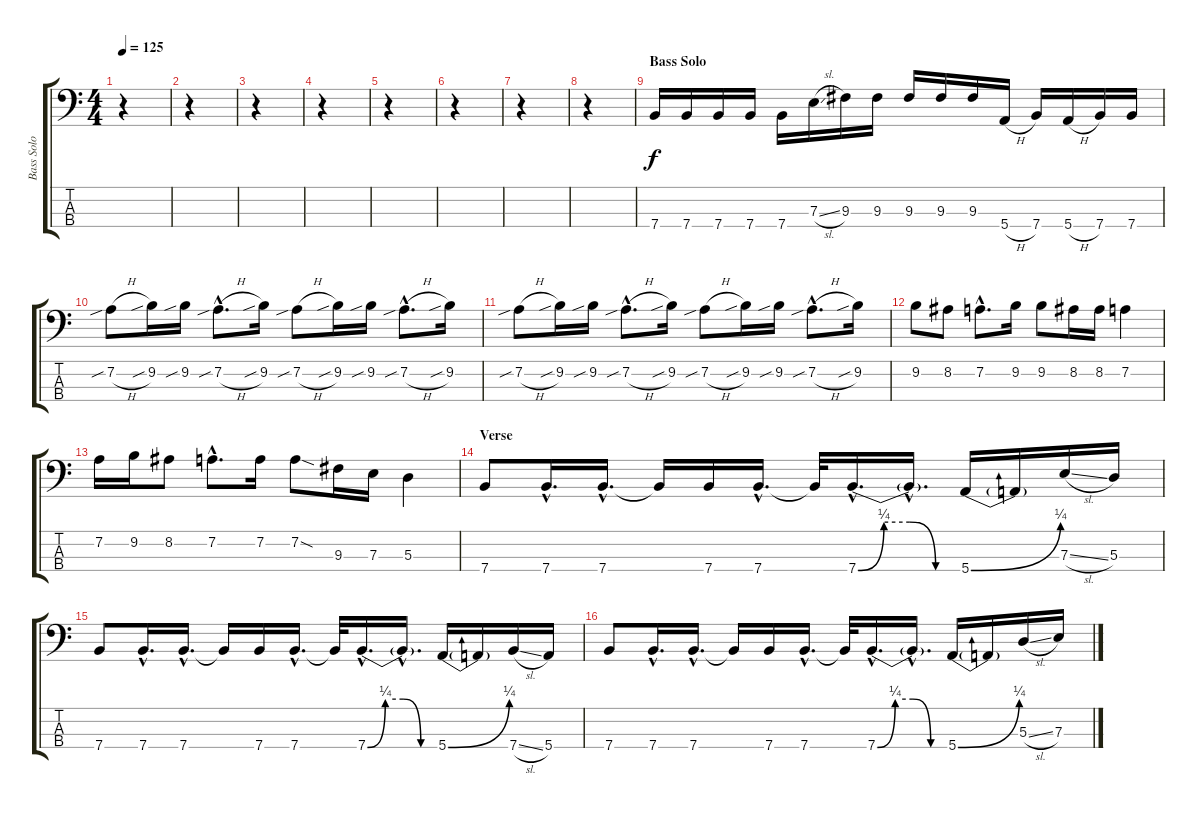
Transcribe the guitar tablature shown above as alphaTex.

\track ("Bass Solo" "Bass Solo") {instrument electricbassfinger}
\staff {score tabs}
\tuning (G2 D2 A1 E1) {hide}
\ts (4 4)
\tempo 125
\clef f4
\ks c
r.4{dy f} |
r.4 |
r.4 |
r.4 |
r.4 |
r.4 |
r.4 |
r.4 |
\section ("" "Bass Solo")
7.4.16 7.4.16 7.4.16 7.4.16 7.4.16 7.3{sl}.16 9.3.16 9.3.16 9.3.16 9.3.16 9.3.16 5.4{h}.16 7.4.16 5.4{h}.16 7.4.16 7.4.16 |
7.2{sib h}.8 9.2{sib}.16 9.2{sib}.16 7.2{sib h hac}.8{d} 9.2{sib}.16 7.2{sib h}.8 9.2{sib}.16 9.2{sib}.16 7.2{sib h hac}.8{d} 9.2{sib}.16 |
7.2{sib h}.8 9.2{sib}.16 9.2{sib}.16 7.2{sib h hac}.8{d} 9.2{sib}.16 7.2{sib h}.8 9.2{sib}.16 9.2{sib}.16 7.2{sib h hac}.8{d} 9.2{sib}.16 |
9.2.8 8.2.8 7.2{hac}.8{d} 9.2.16 9.2.8 8.2.16 8.2.16 7.2.4 |
7.2.16 9.2.16 8.2.8 7.2{hac}.8{d} 7.2.16 7.2{sod}.8 9.3.16 7.3.16 5.3.4 |
\section ("" "Verse")
7.4.8 7.4{hac}.16{d} 7.4{hac}.16{d} 7.4{t}.16 7.4.16 7.4{hac}.16{d} 7.4{t}.32 7.4{be (custom 0 0 15 1 30 1 45 0 60 0) hac}.16{d} 7.4{hac t}.16{d} 5.4{be (bend 0 0 60 1)}.16 5.4{t}.16 7.3{sl}.16 5.3.16 |
7.4.8 7.4{hac}.16{d} 7.4{hac}.16{d} 7.4{t}.16 7.4.16 7.4{hac}.16{d} 7.4{t}.32 7.4{be (custom 0 0 15 1 30 1 45 0 60 0) hac}.16{d} 7.4{hac t}.16{d} 5.4{be (bend 0 0 60 1)}.16 5.4{t}.16 7.4{sl}.16 5.4.16 |
7.4.8 7.4{hac}.16{d} 7.4{hac}.16{d} 7.4{t}.16 7.4.16 7.4{hac}.16{d} 7.4{t}.32 7.4{be (custom 0 0 15 1 30 1 45 0 60 0) hac}.16{d} 7.4{hac t}.16{d} 5.4{be (bend 0 0 60 1)}.16 5.4{t}.16 5.3{sl}.16 7.3.16
